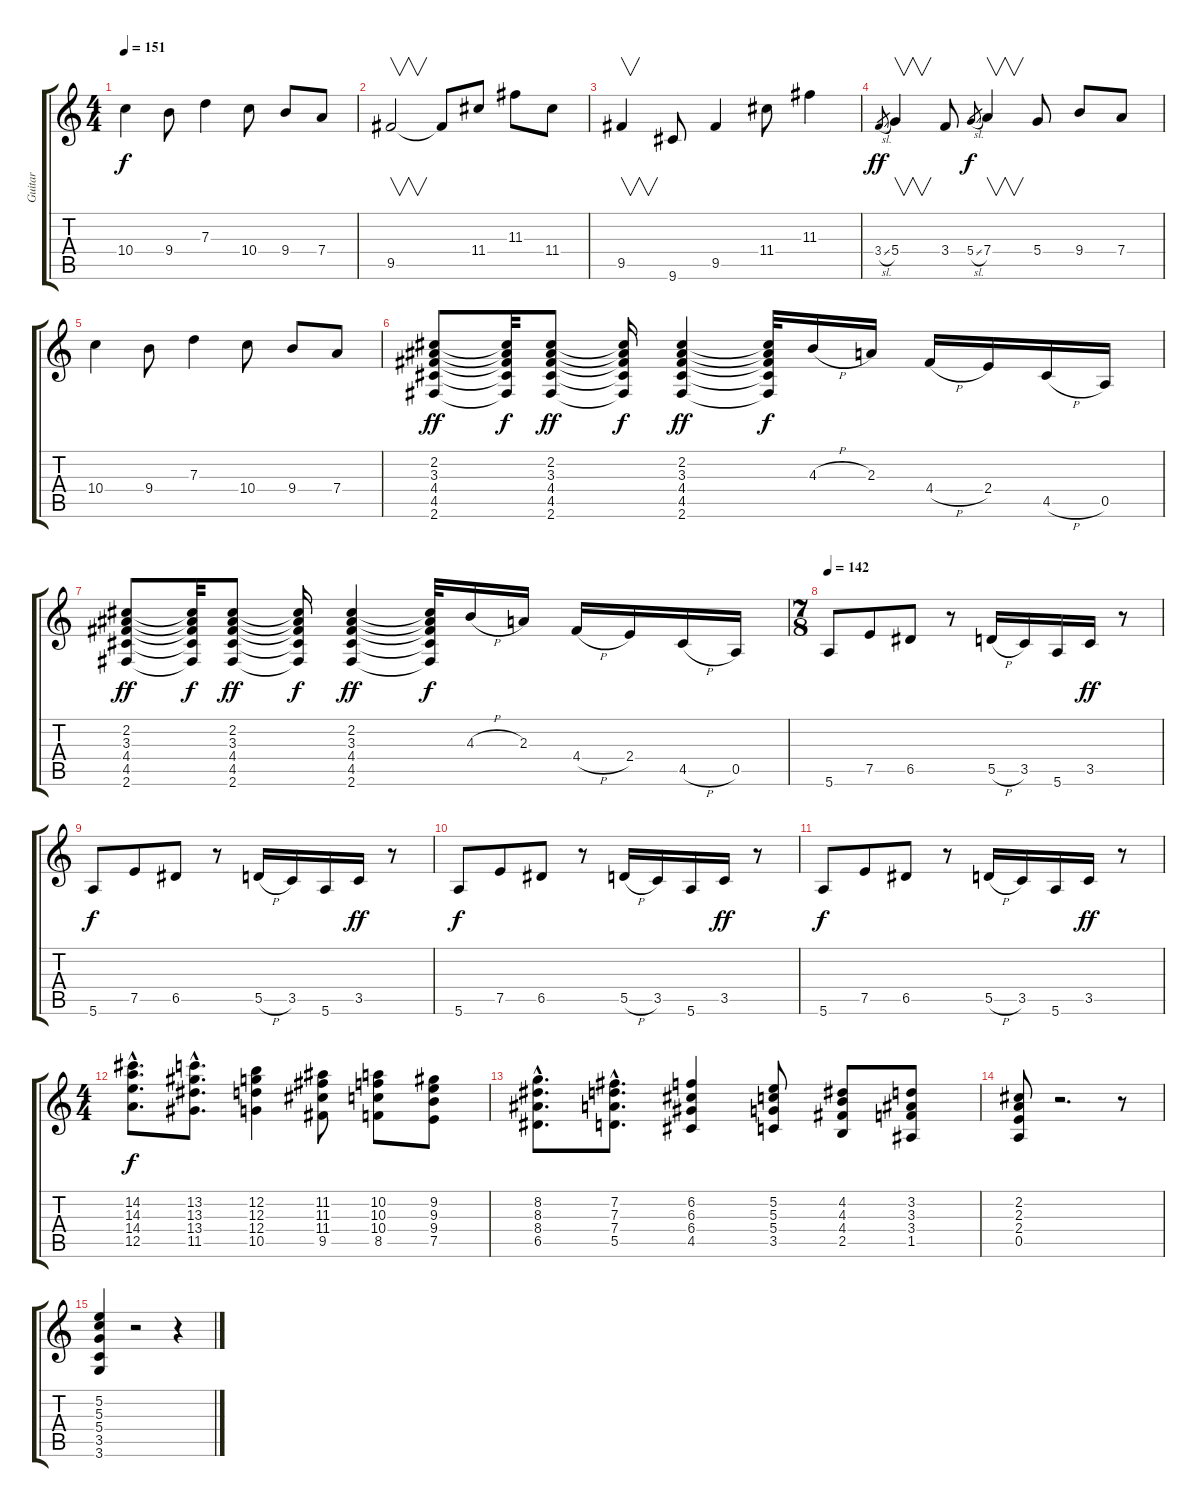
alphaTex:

\track ("Guitar" "Guitar") {instrument electricguitarclean}
\staff {score tabs}
\tuning (E4 B3 G3 D3 A2 E2) {hide}
\ts (4 4)
\tempo 151
\clef g2
\ks c
10.4.4{dy f} 9.4.8 7.3.4 10.4.8 9.4.8 7.4.8 |
9.5.2{v} 9.5{t}.8 11.4.8 11.3.8 11.4.8 |
9.5.4{v} 9.6.8 9.5.4 11.4.8 11.3.4 |
3.4{sl}.8{gr dy ff} 5.4.4{v} 3.4.8 5.4{sl}.8{gr dy f} 7.4.4{v} 5.4.8 9.4.8 7.4.8 |
10.4.4 9.4.8 7.3.4 10.4.8 9.4.8 7.4.8 |
(2.2 3.3 4.4 4.5 2.6).8{dy ff} (2.2{t} 3.3{t} 4.4{t} 4.5{t} 2.6{t}).32{dy f} (2.2 3.3 4.4 4.5 2.6).8{dy ff} (2.2{t} 3.3{t} 4.4{t} 4.5{t} 2.6{t}).16{dy f} (2.2 3.3 4.4 4.5 2.6).4{dy ff} (2.2{t} 3.3{t} 4.4{t} 4.5{t} 2.6{t}).32{dy f} 4.3{h}.16 2.3.16 4.4{h}.16 2.4.16 4.5{h}.16 0.5.16 |
(2.2 3.3 4.4 4.5 2.6).8{dy ff} (2.2{t} 3.3{t} 4.4{t} 4.5{t} 2.6{t}).32{dy f} (2.2 3.3 4.4 4.5 2.6).8{dy ff} (2.2{t} 3.3{t} 4.4{t} 4.5{t} 2.6{t}).16{dy f} (2.2 3.3 4.4 4.5 2.6).4{dy ff} (2.2{t} 3.3{t} 4.4{t} 4.5{t} 2.6{t}).32{dy f} 4.3{h}.16 2.3.16 4.4{h}.16 2.4.16 4.5{h}.16 0.5.16 |
\ts (7 8)
\tempo 142
5.6.8 7.5.8 6.5.8 r.8 5.5{h}.16 3.5.16 5.6.16 3.5.16{dy ff} r.8 |
5.6.8{dy f} 7.5.8 6.5.8 r.8 5.5{h}.16 3.5.16 5.6.16 3.5.16{dy ff} r.8 |
5.6.8{dy f} 7.5.8 6.5.8 r.8 5.5{h}.16 3.5.16 5.6.16 3.5.16{dy ff} r.8 |
5.6.8{dy f} 7.5.8 6.5.8 r.8 5.5{h}.16 3.5.16 5.6.16 3.5.16{dy ff} r.8 |
\ts (4 4)
(14.2{hac} 14.3{hac} 14.4{hac} 12.5{hac}).8{d dy f} (13.2{hac} 13.3{hac} 13.4{hac} 11.5{hac}).8{d} (12.2 12.3 12.4 10.5).4 (11.2 11.3 11.4 9.5).8 (10.2 10.3 10.4 8.5).8 (9.2 9.3 9.4 7.5).8 |
(8.2{hac} 8.3{hac} 8.4{hac} 6.5{hac}).8{d} (7.2{hac} 7.3{hac} 7.4{hac} 5.5{hac}).8{d} (6.2 6.3 6.4 4.5).4 (5.2 5.3 5.4 3.5).8 (4.2 4.3 4.4 2.5).8 (3.2 3.3 3.4 1.5).8 |
(2.2 2.3 2.4 0.5).8 r.2{d} r.8 |
(5.2 5.3 5.4 3.5 3.6).4 r.2 r.4
